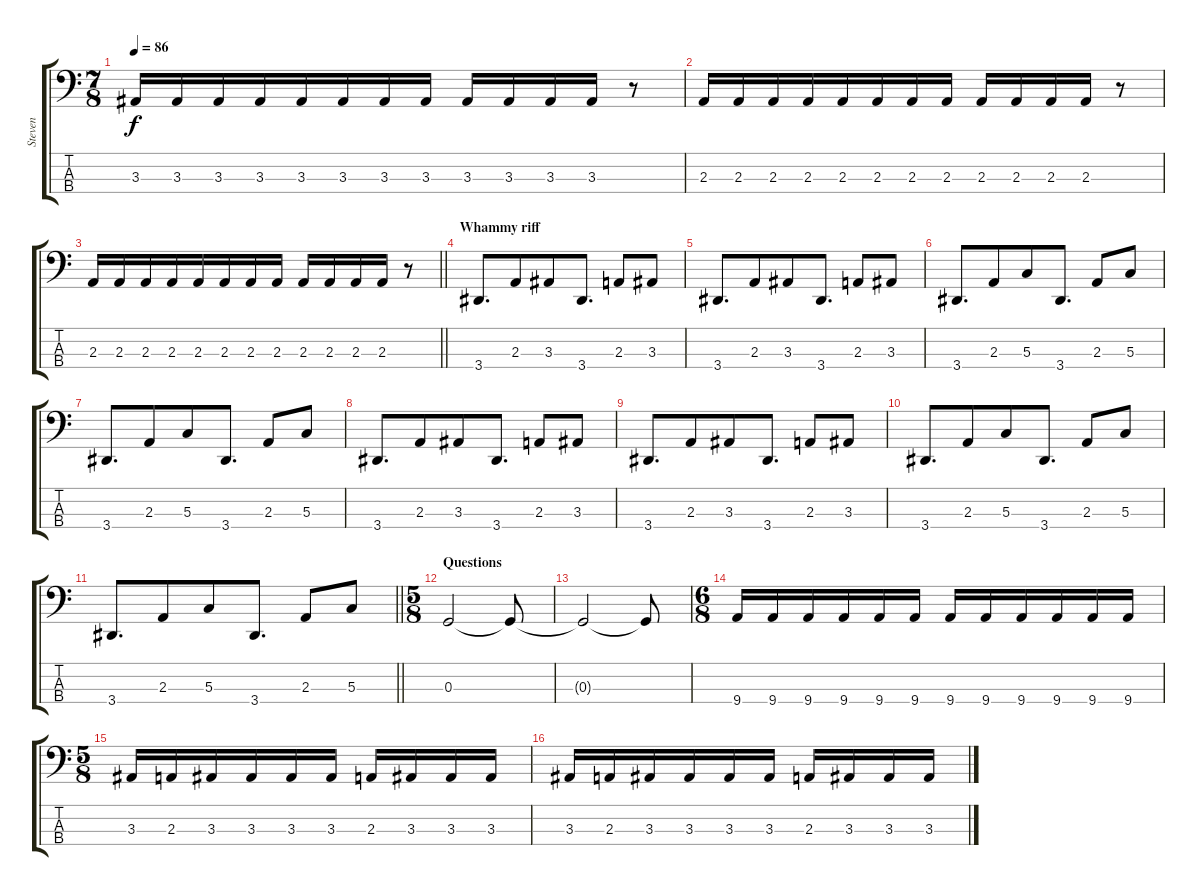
\track ("Steven" "Steven") {instrument electricbasspick}
\staff {score tabs}
\tuning (F2 C2 G1 C1) {hide}
\ts (7 8)
\tempo 86
\clef f4
\ks c
3.3.16{dy f} 3.3.16 3.3.16 3.3.16 3.3.16 3.3.16 3.3.16 3.3.16 3.3.16 3.3.16 3.3.16 3.3.16 r.8 |
2.3.16 2.3.16 2.3.16 2.3.16 2.3.16 2.3.16 2.3.16 2.3.16 2.3.16 2.3.16 2.3.16 2.3.16 r.8 |
\barLineRight lightlight
2.3.16 2.3.16 2.3.16 2.3.16 2.3.16 2.3.16 2.3.16 2.3.16 2.3.16 2.3.16 2.3.16 2.3.16 r.8 |
\section ("" "Whammy riff")
3.4.8{d} 2.3.8 3.3.8 3.4.8{d} 2.3.8 3.3.8 |
3.4.8{d} 2.3.8 3.3.8 3.4.8{d} 2.3.8 3.3.8 |
3.4.8{d} 2.3.8 5.3.8 3.4.8{d} 2.3.8 5.3.8 |
3.4.8{d} 2.3.8 5.3.8 3.4.8{d} 2.3.8 5.3.8 |
3.4.8{d} 2.3.8 3.3.8 3.4.8{d} 2.3.8 3.3.8 |
3.4.8{d} 2.3.8 3.3.8 3.4.8{d} 2.3.8 3.3.8 |
3.4.8{d} 2.3.8 5.3.8 3.4.8{d} 2.3.8 5.3.8 |
\barLineRight lightlight
3.4.8{d} 2.3.8 5.3.8 3.4.8{d} 2.3.8 5.3.8 |
\ts (5 8)
\section ("" "Questions")
0.3.2 0.3{t}.8 |
0.3{t}.2 0.3{t}.8 |
\ts (6 8)
9.4.16 9.4.16 9.4.16 9.4.16 9.4.16 9.4.16 9.4.16 9.4.16 9.4.16 9.4.16 9.4.16 9.4.16 |
\ts (5 8)
3.3.16 2.3.16 3.3.16 3.3.16 3.3.16 3.3.16 2.3.16 3.3.16 3.3.16 3.3.16 |
3.3.16 2.3.16 3.3.16 3.3.16 3.3.16 3.3.16 2.3.16 3.3.16 3.3.16 3.3.16
